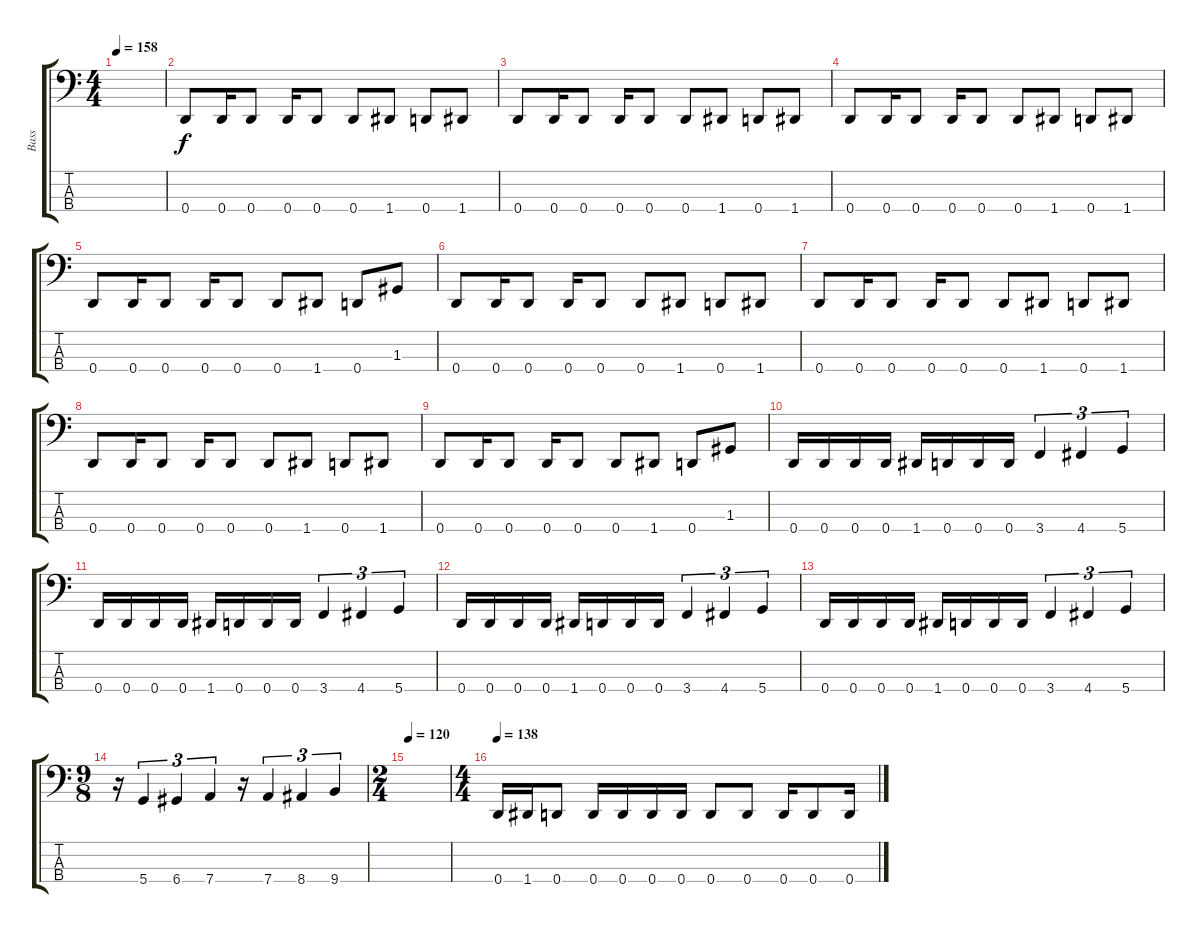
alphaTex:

\track ("Bass" "Bass") {instrument electricbassfinger}
\staff {score tabs}
\tuning (F2 C2 G1 D1) {hide}
\ts (4 4)
\tempo 158
\clef f4
\ks c
|
0.4.8 0.4.16 0.4.8 0.4.16 0.4.8 0.4.8 1.4.8 0.4.8 1.4.8 |
0.4.8 0.4.16 0.4.8 0.4.16 0.4.8 0.4.8 1.4.8 0.4.8 1.4.8 |
0.4.8 0.4.16 0.4.8 0.4.16 0.4.8 0.4.8 1.4.8 0.4.8 1.4.8 |
0.4.8 0.4.16 0.4.8 0.4.16 0.4.8 0.4.8 1.4.8 0.4.8 1.3.8 |
0.4.8 0.4.16 0.4.8 0.4.16 0.4.8 0.4.8 1.4.8 0.4.8 1.4.8 |
0.4.8 0.4.16 0.4.8 0.4.16 0.4.8 0.4.8 1.4.8 0.4.8 1.4.8 |
0.4.8 0.4.16 0.4.8 0.4.16 0.4.8 0.4.8 1.4.8 0.4.8 1.4.8 |
0.4.8 0.4.16 0.4.8 0.4.16 0.4.8 0.4.8 1.4.8 0.4.8 1.3.8 |
0.4.16 0.4.16 0.4.16 0.4.16 1.4.16 0.4.16 0.4.16 0.4.16 3.4.4{tu (3 2)} 4.4.4{tu (3 2)} 5.4.4{tu (3 2)} |
0.4.16 0.4.16 0.4.16 0.4.16 1.4.16 0.4.16 0.4.16 0.4.16 3.4.4{tu (3 2)} 4.4.4{tu (3 2)} 5.4.4{tu (3 2)} |
0.4.16 0.4.16 0.4.16 0.4.16 1.4.16 0.4.16 0.4.16 0.4.16 3.4.4{tu (3 2)} 4.4.4{tu (3 2)} 5.4.4{tu (3 2)} |
0.4.16 0.4.16 0.4.16 0.4.16 1.4.16 0.4.16 0.4.16 0.4.16 3.4.4{tu (3 2)} 4.4.4{tu (3 2)} 5.4.4{tu (3 2)} |
\ts (9 8)
r.16 5.4.4{tu (3 2)} 6.4.4{tu (3 2)} 7.4.4{tu (3 2)} r.16 7.4.4{tu (3 2)} 8.4.4{tu (3 2)} 9.4.4{tu (3 2)} |
\ts (2 4)
\tempo 120
|
\ts (4 4)
\tempo 138
0.4.16 1.4.16 0.4.8 0.4.16 0.4.16 0.4.16 0.4.16 0.4.8 0.4.8 0.4.16 0.4.8 0.4.16
